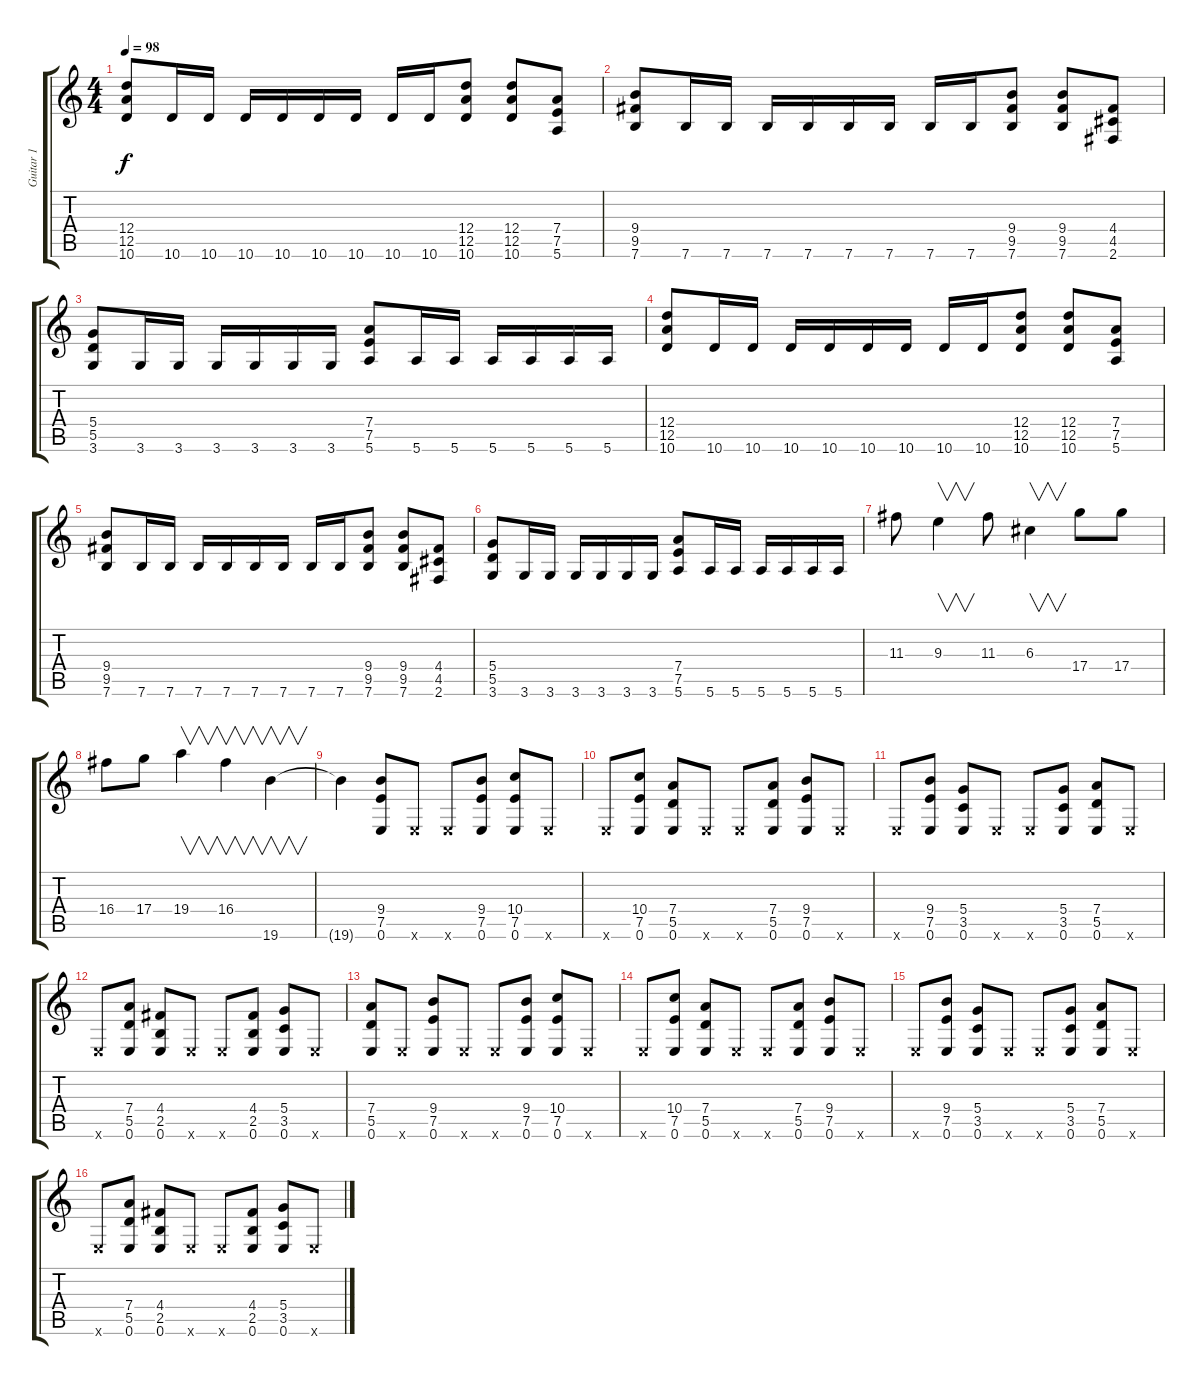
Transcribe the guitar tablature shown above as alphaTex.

\track ("Guitar 1" "Guitar 1") {instrument distortionguitar}
\staff {score tabs}
\tuning (E4 B3 G3 D3 A2 E2) {hide}
\ts (4 4)
\tempo 98
\clef g2
\ks c
(12.4 12.5 10.6).8{dy f} 10.6.16 10.6.16 10.6.16 10.6.16 10.6.16 10.6.16 10.6.16 10.6.16 (12.4 12.5 10.6).8 (12.4 12.5 10.6).8 (7.4 7.5 5.6).8 |
(9.4 9.5 7.6).8 7.6.16 7.6.16 7.6.16 7.6.16 7.6.16 7.6.16 7.6.16 7.6.16 (9.4 9.5 7.6).8 (9.4 9.5 7.6).8 (4.4 4.5 2.6).8 |
(5.4 5.5 3.6).8 3.6.16 3.6.16 3.6.16 3.6.16 3.6.16 3.6.16 (7.4 7.5 5.6).8 5.6.16 5.6.16 5.6.16 5.6.16 5.6.16 5.6.16 |
(12.4 12.5 10.6).8 10.6.16 10.6.16 10.6.16 10.6.16 10.6.16 10.6.16 10.6.16 10.6.16 (12.4 12.5 10.6).8 (12.4 12.5 10.6).8 (7.4 7.5 5.6).8 |
(9.4 9.5 7.6).8 7.6.16 7.6.16 7.6.16 7.6.16 7.6.16 7.6.16 7.6.16 7.6.16 (9.4 9.5 7.6).8 (9.4 9.5 7.6).8 (4.4 4.5 2.6).8 |
(5.4 5.5 3.6).8 3.6.16 3.6.16 3.6.16 3.6.16 3.6.16 3.6.16 (7.4 7.5 5.6).8 5.6.16 5.6.16 5.6.16 5.6.16 5.6.16 5.6.16 |
11.3.8 9.3.4{v} 11.3.8 6.3.4{v} 17.4.8 17.4.8 |
16.4.8 17.4.8 19.4.4{v} 16.4.4{v} 19.6.4{v} |
19.6{t}.4 (9.4 7.5 0.6).8 0.6{x}.8 0.6{x}.8 (9.4 7.5 0.6).8 (10.4 7.5 0.6).8 0.6{x}.8 |
0.6{x}.8 (10.4 7.5 0.6).8 (7.4 5.5 0.6).8 0.6{x}.8 0.6{x}.8 (7.4 5.5 0.6).8 (9.4 7.5 0.6).8 0.6{x}.8 |
0.6{x}.8 (9.4 7.5 0.6).8 (5.4 3.5 0.6).8 0.6{x}.8 0.6{x}.8 (5.4 3.5 0.6).8 (7.4 5.5 0.6).8 0.6{x}.8 |
0.6{x}.8 (7.4 5.5 0.6).8 (4.4 2.5 0.6).8 0.6{x}.8 0.6{x}.8 (4.4 2.5 0.6).8 (5.4 3.5 0.6).8 0.6{x}.8 |
(7.4 5.5 0.6).8 0.6{x}.8 (9.4 7.5 0.6).8 0.6{x}.8 0.6{x}.8 (9.4 7.5 0.6).8 (10.4 7.5 0.6).8 0.6{x}.8 |
0.6{x}.8 (10.4 7.5 0.6).8 (7.4 5.5 0.6).8 0.6{x}.8 0.6{x}.8 (7.4 5.5 0.6).8 (9.4 7.5 0.6).8 0.6{x}.8 |
0.6{x}.8 (9.4 7.5 0.6).8 (5.4 3.5 0.6).8 0.6{x}.8 0.6{x}.8 (5.4 3.5 0.6).8 (7.4 5.5 0.6).8 0.6{x}.8 |
0.6{x}.8 (7.4 5.5 0.6).8 (4.4 2.5 0.6).8 0.6{x}.8 0.6{x}.8 (4.4 2.5 0.6).8 (5.4 3.5 0.6).8 0.6{x}.8
